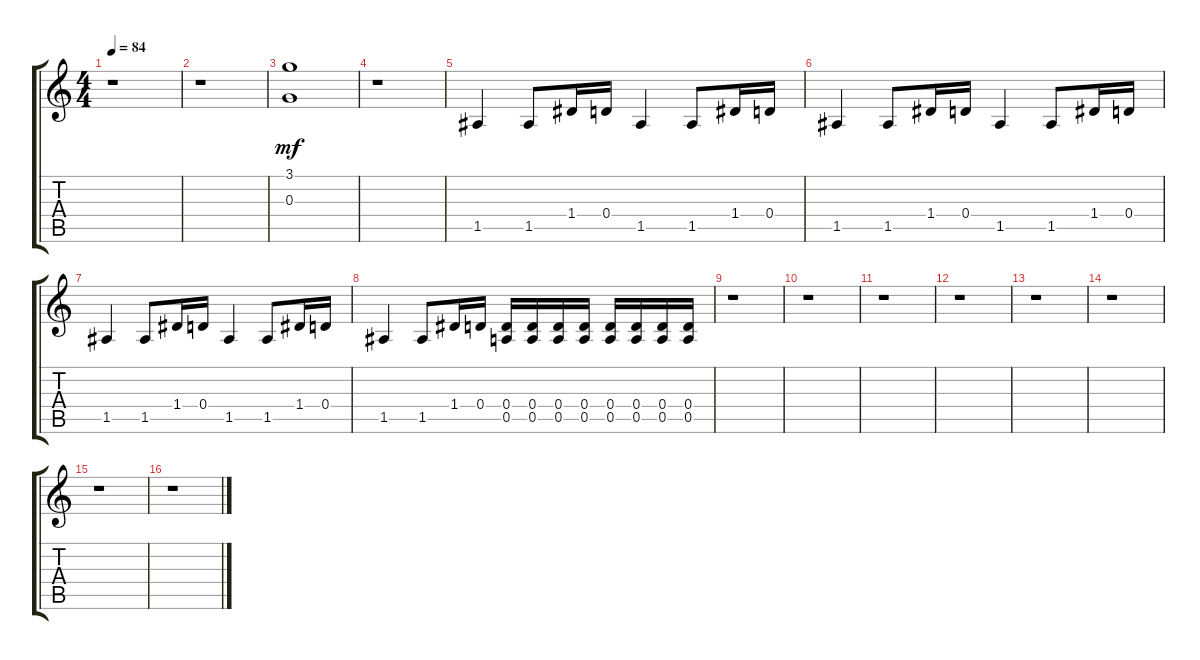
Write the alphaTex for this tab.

\track "" {instrument distortionguitar}
\staff {score tabs}
\tuning (E4 B3 G3 D3 A2 E2) {hide}
\ts (4 4)
\tempo 84
\clef g2
\ks c
r.1{dy mf instrument distortionguitar} |
r.1 |
(3.1 0.3).1 |
r.1 |
1.5.4 1.5.8 1.4.16 0.4.16 1.5.4 1.5.8 1.4.16 0.4.16 |
1.5.4 1.5.8 1.4.16 0.4.16 1.5.4 1.5.8 1.4.16 0.4.16 |
1.5.4 1.5.8 1.4.16 0.4.16 1.5.4 1.5.8 1.4.16 0.4.16 |
1.5.4 1.5.8 1.4.16 0.4.16 (0.4 0.5).16 (0.4 0.5).16 (0.4 0.5).16 (0.4 0.5).16 (0.4 0.5).16 (0.4 0.5).16 (0.4 0.5).16 (0.4 0.5).16 |
r.1 |
r.1 |
r.1 |
r.1 |
r.1 |
r.1 |
r.1 |
r.1
